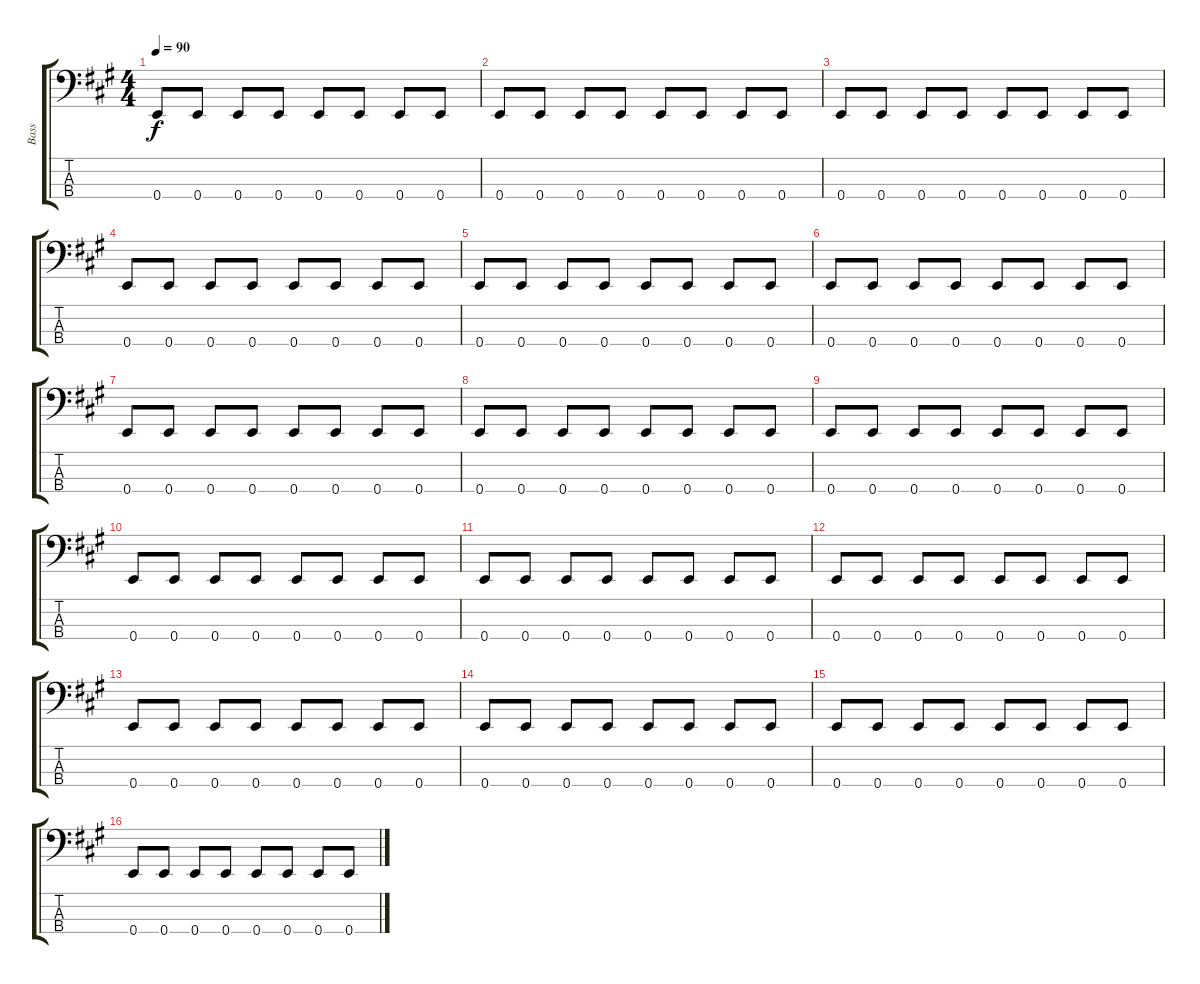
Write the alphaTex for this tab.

\track ("Bass" "Bass") {instrument electricbassfinger}
\staff {score tabs}
\tuning (G2 D2 A1 E1) {hide}
\ts (4 4)
\tempo 90
\clef f4
\ks a
0.4.8{dy f} 0.4.8 0.4.8 0.4.8 0.4.8 0.4.8 0.4.8 0.4.8 |
0.4.8 0.4.8 0.4.8 0.4.8 0.4.8 0.4.8 0.4.8 0.4.8 |
0.4.8 0.4.8 0.4.8 0.4.8 0.4.8 0.4.8 0.4.8 0.4.8 |
0.4.8 0.4.8 0.4.8 0.4.8 0.4.8 0.4.8 0.4.8 0.4.8 |
0.4.8 0.4.8 0.4.8 0.4.8 0.4.8 0.4.8 0.4.8 0.4.8 |
0.4.8 0.4.8 0.4.8 0.4.8 0.4.8 0.4.8 0.4.8 0.4.8 |
0.4.8 0.4.8 0.4.8 0.4.8 0.4.8 0.4.8 0.4.8 0.4.8 |
0.4.8 0.4.8 0.4.8 0.4.8 0.4.8 0.4.8 0.4.8 0.4.8 |
0.4.8 0.4.8 0.4.8 0.4.8 0.4.8 0.4.8 0.4.8 0.4.8 |
0.4.8 0.4.8 0.4.8 0.4.8 0.4.8 0.4.8 0.4.8 0.4.8 |
0.4.8 0.4.8 0.4.8 0.4.8 0.4.8 0.4.8 0.4.8 0.4.8 |
0.4.8 0.4.8 0.4.8 0.4.8 0.4.8 0.4.8 0.4.8 0.4.8 |
0.4.8 0.4.8 0.4.8 0.4.8 0.4.8 0.4.8 0.4.8 0.4.8 |
0.4.8 0.4.8 0.4.8 0.4.8 0.4.8 0.4.8 0.4.8 0.4.8 |
0.4.8 0.4.8 0.4.8 0.4.8 0.4.8 0.4.8 0.4.8 0.4.8 |
0.4.8 0.4.8 0.4.8 0.4.8 0.4.8 0.4.8 0.4.8 0.4.8
